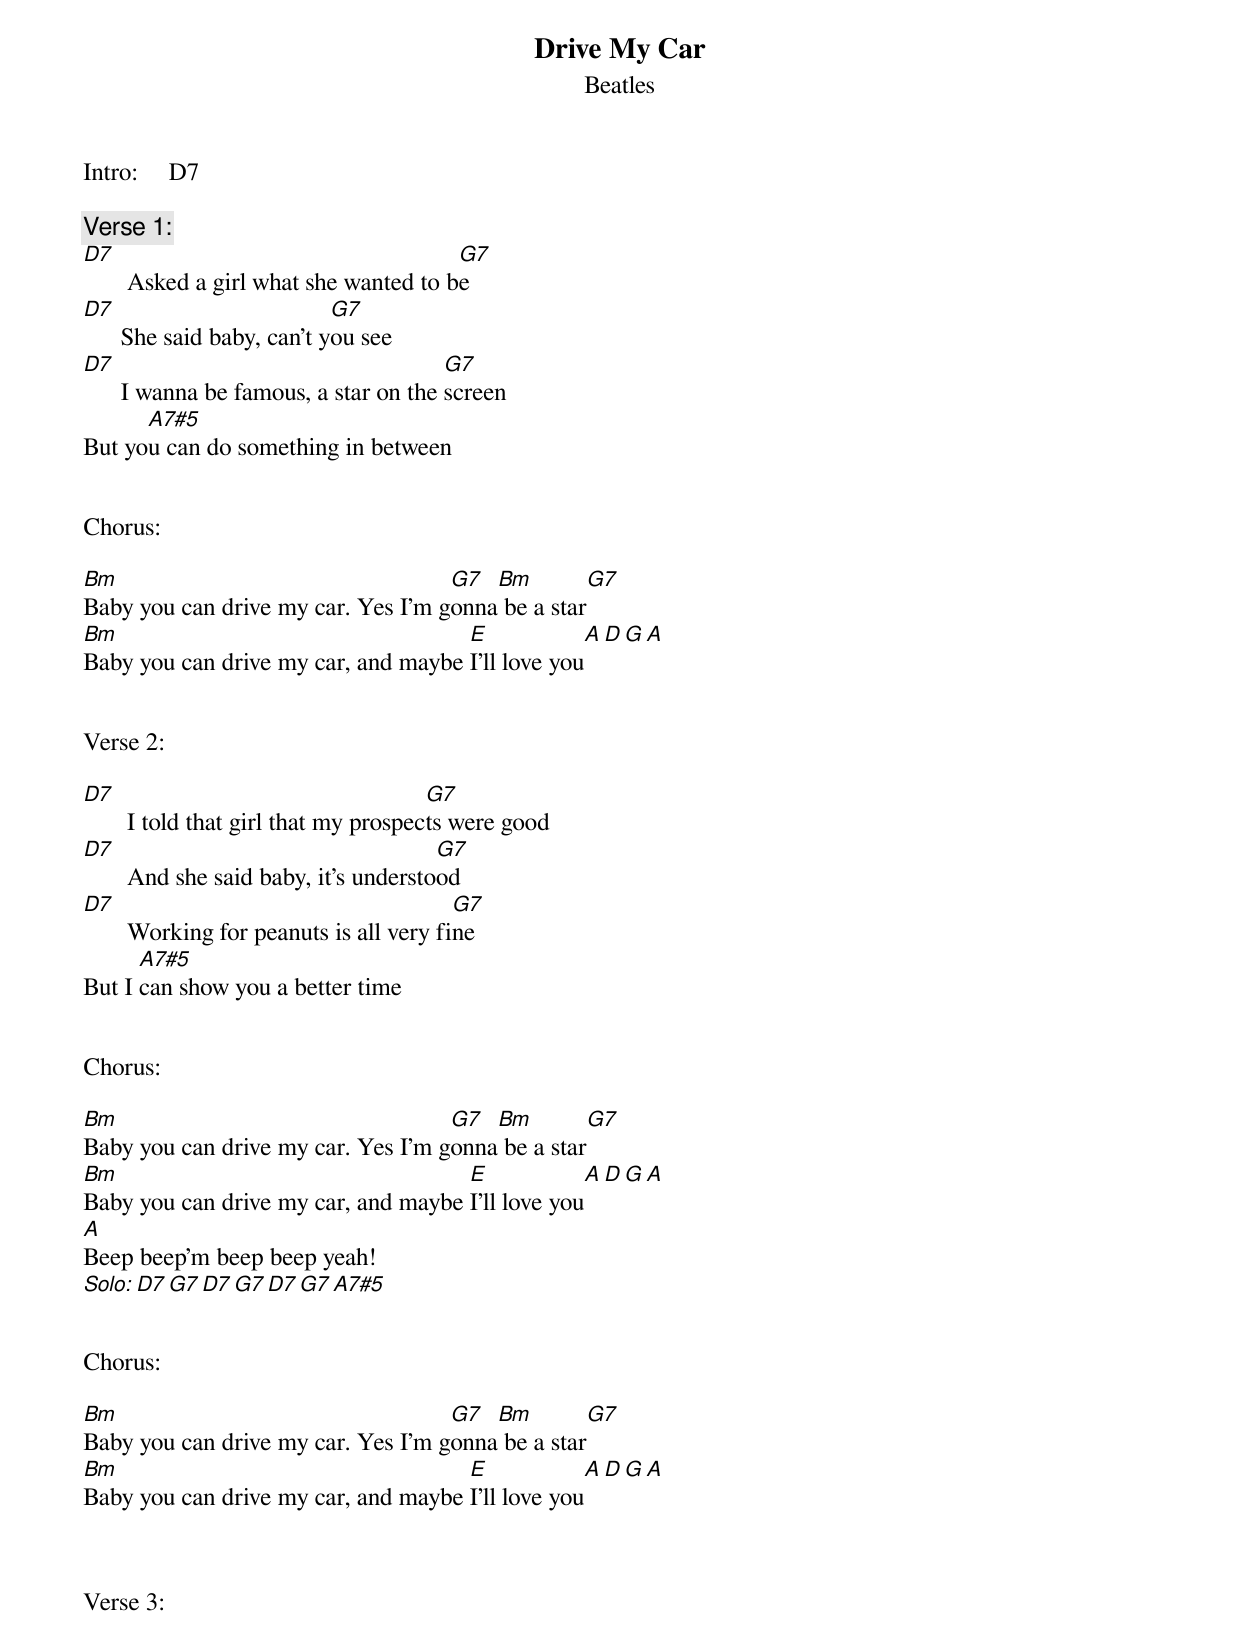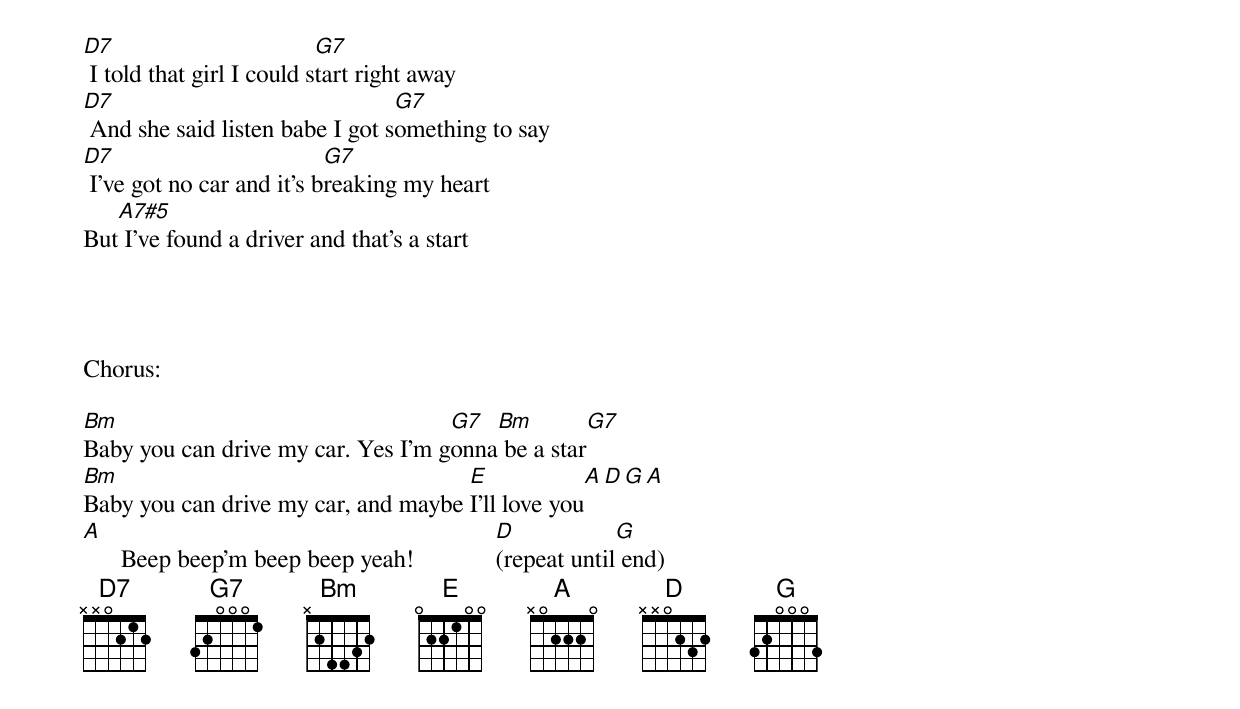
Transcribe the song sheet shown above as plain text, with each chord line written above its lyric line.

{title:Drive My Car}
{subtitle:Beatles}

Intro:     D7

Verse 1:
D7                                      G7
       Asked a girl what she wanted to be
D7                          G7
      She said baby, can't you see
D7                                     G7
      I wanna be famous, a star on the screen
      A7#5
But you can do something in between


Chorus:

Bm                                  G7  Bm                            G7
Baby you can drive my car. Yes I'm gonna be a star
Bm                                   E            A              D              G         A
Baby you can drive my car, and maybe I'll love you


Verse 2:

D7                                     G7
       I told that girl that my prospects were good
D7                                     G7
       And she said baby, it's understood
D7                                       G7
       Working for peanuts is all very fine
      A7#5
But I can show you a better time


Chorus:

Bm                                  G7  Bm                            G7
Baby you can drive my car. Yes I'm gonna be a star
Bm                                   E            A              D              G         A
Baby you can drive my car, and maybe I'll love you
A
Beep beep'm beep beep yeah!
Solo:	D7  G7       D7  G7       D7  G7        A7#5


Chorus:

Bm                                  G7  Bm                            G7
Baby you can drive my car. Yes I'm gonna be a star
Bm                                   E            A              D              G         A
Baby you can drive my car, and maybe I'll love you



Verse 3:

D7                         G7
 I told that girl I could start right away
D7                               G7
 And she said listen babe I got something to say
D7                         G7
 I've got no car and it's breaking my heart
   A7#5
But I've found a driver and that's a start




Chorus:

Bm                                  G7  Bm                            G7
Baby you can drive my car. Yes I'm gonna be a star
Bm                                   E            A              D              G         A
Baby you can drive my car, and maybe I'll love you
A                                             D            G
      Beep beep'm beep beep yeah!             (repeat until end)
